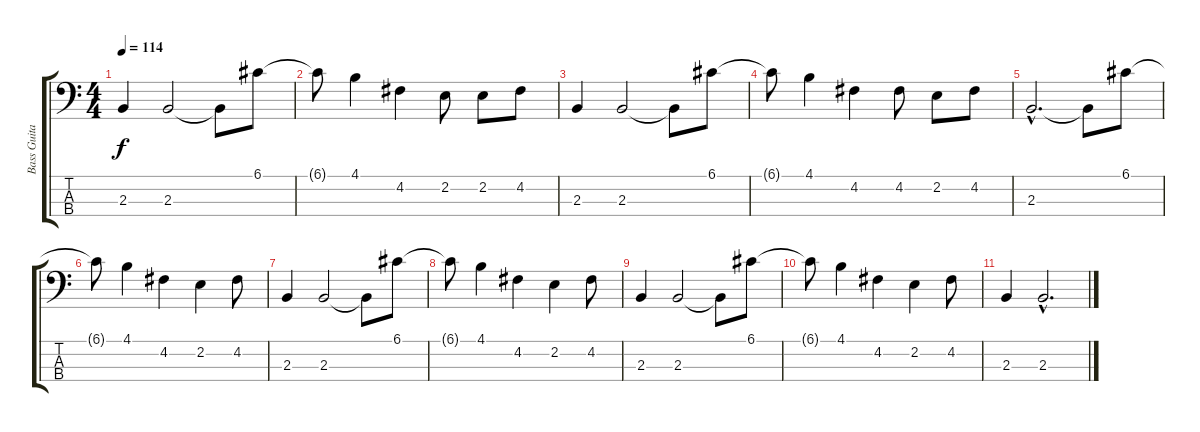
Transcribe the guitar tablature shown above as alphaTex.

\track ("Bass Guitar         " "Bass Guita") {instrument electricbassfinger}
\staff {score tabs}
\tuning (G2 D2 A1 E1) {hide}
\ts (4 4)
\tempo 114
\clef f4
\ks c
2.3.4{dy f} 2.3.2 2.3{t}.8 6.1.8 |
6.1{t}.8 4.1.4 4.2.4 2.2.8 2.2.8 4.2.8 |
2.3.4 2.3.2 2.3{t}.8 6.1.8 |
6.1{t}.8 4.1.4 4.2.4 4.2.8 2.2.8 4.2.8 |
2.3{hac}.2{d} 2.3{t}.8 6.1.8 |
6.1{t}.8 4.1.4 4.2.4 2.2.4 4.2.8 |
2.3.4 2.3.2 2.3{t}.8 6.1.8 |
6.1{t}.8 4.1.4 4.2.4 2.2.4 4.2.8 |
2.3.4 2.3.2 2.3{t}.8 6.1.8 |
6.1{t}.8 4.1.4 4.2.4 2.2.4 4.2.8 |
2.3.4 2.3{hac}.2{d}
